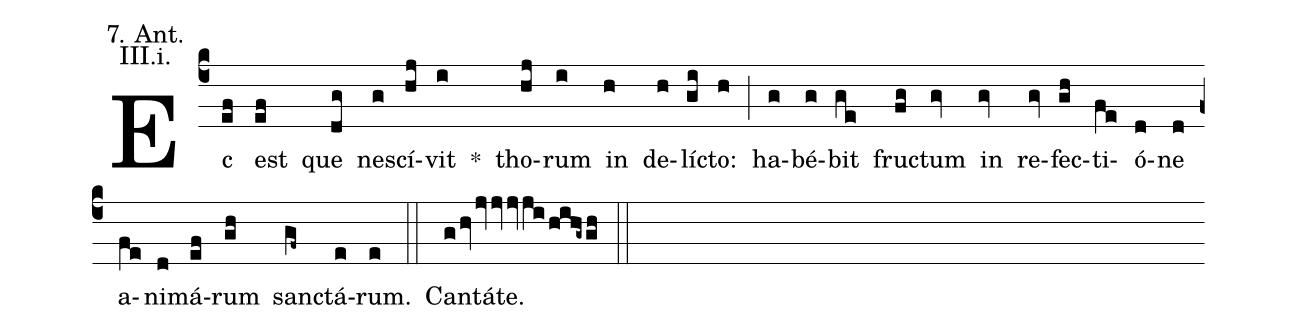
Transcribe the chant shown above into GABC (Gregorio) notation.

annotation: 7. Ant.;
annotation: III.i.;
%%
(c4)
Ec(ef) est(ef) que(dg) nes(g)cí(hj)vit(i) *() tho(hj)rum(i) in(h) de(h)líc(gi)to:(h) (;)
ha(g)bé(g)bit(ge) fruc(fg)tum(gv) in(gv) re(gv)fec(gh)ti(fe)ó(d)ne(d) a(fe)ni(d)má(ef)rum(gh) sanc(gf~)tá(e)rum.(e) (::)

Cantáte.(ghvjvjvjvjihihg~gh) (::)
